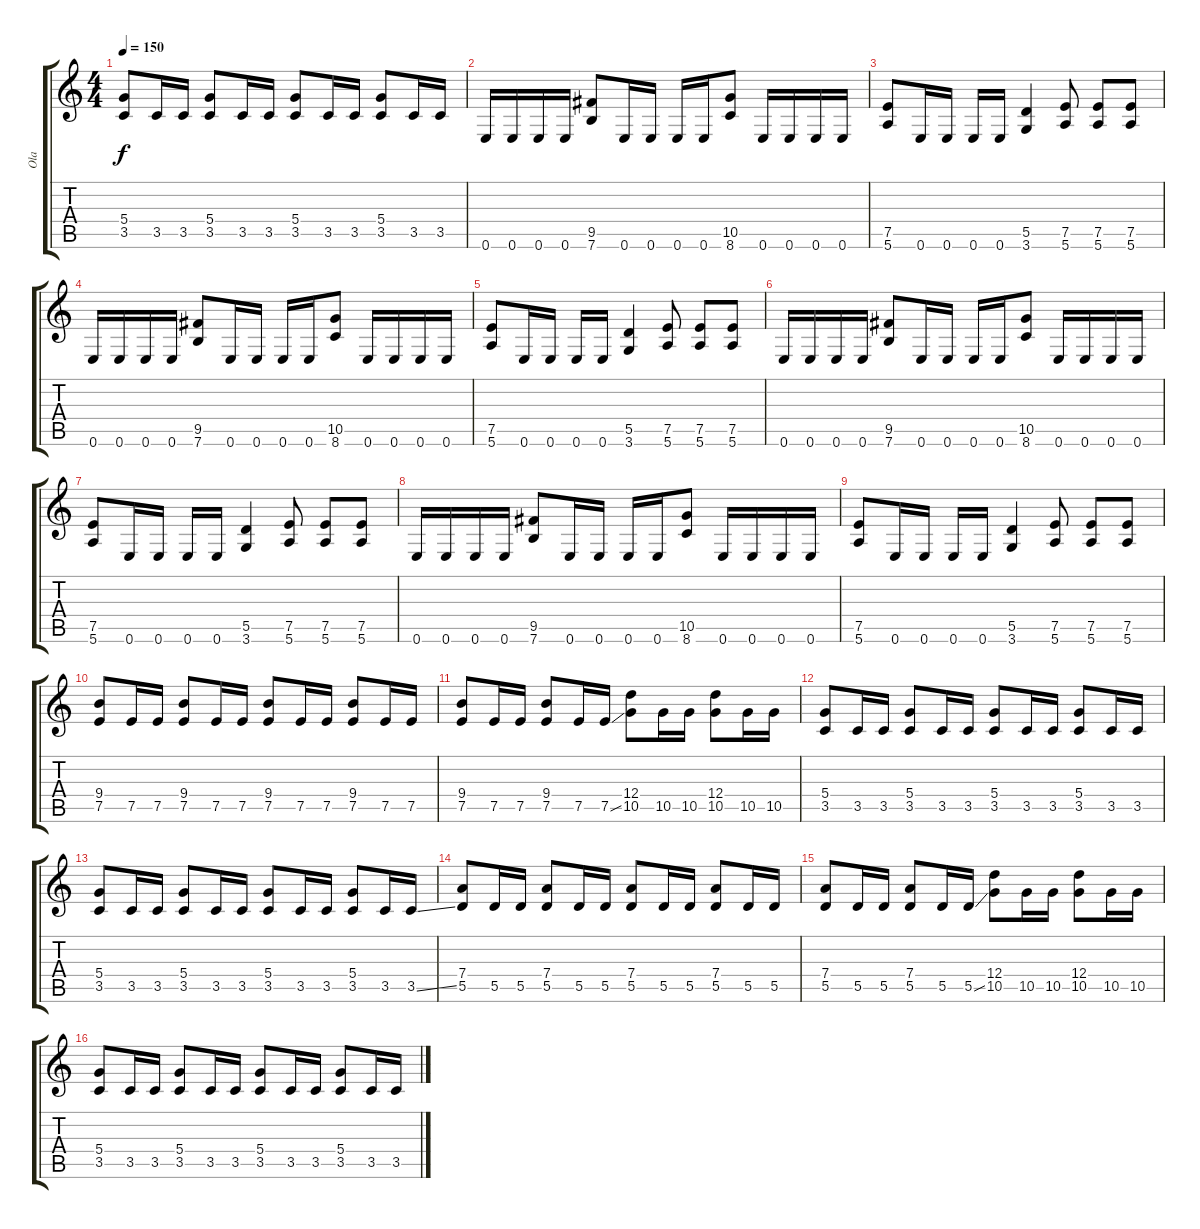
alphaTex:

\track ("Ola" "Ola") {instrument overdrivenguitar}
\staff {score tabs}
\tuning (E4 B3 G3 D3 A2 E2) {hide}
\ts (4 4)
\tempo 150
\clef g2
\ks c
(5.4 3.5).8{dy f} 3.5.16 3.5.16 (5.4 3.5).8 3.5.16 3.5.16 (5.4 3.5).8 3.5.16 3.5.16 (5.4 3.5).8 3.5.16 3.5.16 |
0.6.16 0.6.16 0.6.16 0.6.16 (9.5 7.6).8 0.6.16 0.6.16 0.6.16 0.6.16 (10.5 8.6).8 0.6.16 0.6.16 0.6.16 0.6.16 |
(7.5 5.6).8 0.6.16 0.6.16 0.6.16 0.6.16 (5.5 3.6).4 (7.5 5.6).8 (7.5 5.6).8 (7.5 5.6).8 |
0.6.16 0.6.16 0.6.16 0.6.16 (9.5 7.6).8 0.6.16 0.6.16 0.6.16 0.6.16 (10.5 8.6).8 0.6.16 0.6.16 0.6.16 0.6.16 |
(7.5 5.6).8 0.6.16 0.6.16 0.6.16 0.6.16 (5.5 3.6).4 (7.5 5.6).8 (7.5 5.6).8 (7.5 5.6).8 |
0.6.16 0.6.16 0.6.16 0.6.16 (9.5 7.6).8 0.6.16 0.6.16 0.6.16 0.6.16 (10.5 8.6).8 0.6.16 0.6.16 0.6.16 0.6.16 |
(7.5 5.6).8 0.6.16 0.6.16 0.6.16 0.6.16 (5.5 3.6).4 (7.5 5.6).8 (7.5 5.6).8 (7.5 5.6).8 |
0.6.16 0.6.16 0.6.16 0.6.16 (9.5 7.6).8 0.6.16 0.6.16 0.6.16 0.6.16 (10.5 8.6).8 0.6.16 0.6.16 0.6.16 0.6.16 |
(7.5 5.6).8 0.6.16 0.6.16 0.6.16 0.6.16 (5.5 3.6).4 (7.5 5.6).8 (7.5 5.6).8 (7.5 5.6).8 |
(9.4 7.5).8 7.5.16 7.5.16 (9.4 7.5).8 7.5.16 7.5.16 (9.4 7.5).8 7.5.16 7.5.16 (9.4 7.5).8 7.5.16 7.5.16 |
(9.4 7.5).8 7.5.16 7.5.16 (9.4 7.5).8 7.5.16 7.5{ss}.16 (12.4 10.5).8 10.5.16 10.5.16 (12.4 10.5).8 10.5.16 10.5.16 |
(5.4 3.5).8 3.5.16 3.5.16 (5.4 3.5).8 3.5.16 3.5.16 (5.4 3.5).8 3.5.16 3.5.16 (5.4 3.5).8 3.5.16 3.5.16 |
(5.4 3.5).8 3.5.16 3.5.16 (5.4 3.5).8 3.5.16 3.5.16 (5.4 3.5).8 3.5.16 3.5.16 (5.4 3.5).8 3.5.16 3.5{ss}.16 |
(7.4 5.5).8 5.5.16 5.5.16 (7.4 5.5).8 5.5.16 5.5.16 (7.4 5.5).8 5.5.16 5.5.16 (7.4 5.5).8 5.5.16 5.5.16 |
(7.4 5.5).8 5.5.16 5.5.16 (7.4 5.5).8 5.5.16 5.5{ss}.16 (12.4 10.5).8 10.5.16 10.5.16 (12.4 10.5).8 10.5.16 10.5.16 |
(5.4 3.5).8 3.5.16 3.5.16 (5.4 3.5).8 3.5.16 3.5.16 (5.4 3.5).8 3.5.16 3.5.16 (5.4 3.5).8 3.5.16 3.5.16
